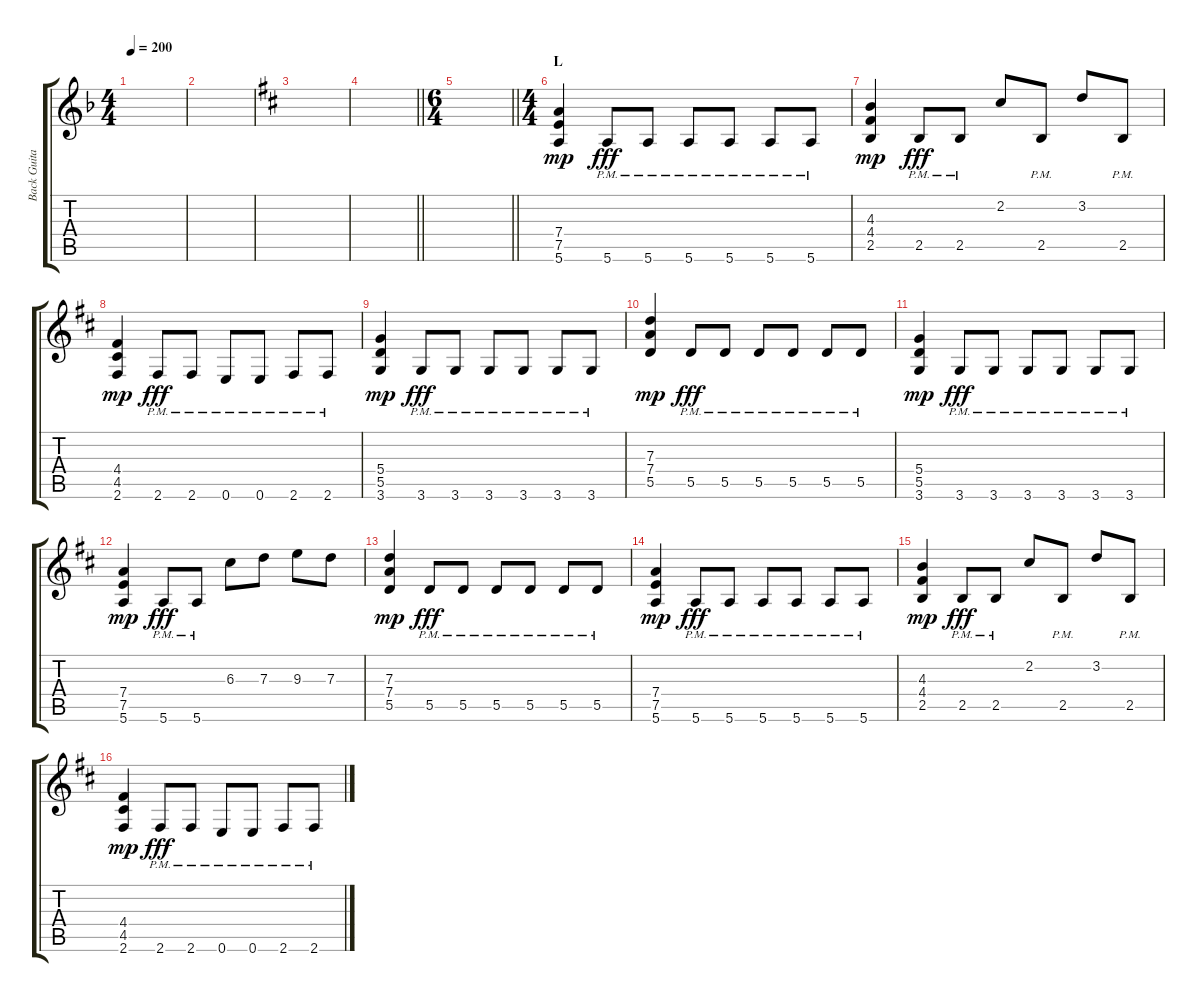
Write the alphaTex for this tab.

\track ("Back Guitar(Left ch.)" "Back Guita") {instrument distortionguitar}
\staff {score tabs}
\tuning (E4 B3 G3 D3 A2 E2) {hide}
\ts (4 4)
\tempo 200
\clef g2
\ks dminor
|
|
\ks d
|
\barLineRight lightlight
|
\ts (6 4)
\barLineRight lightlight
|
\ts (4 4)
\section ("" "L")
(7.4 7.5 5.6).4{txt "" dy mp instrument distortionguitar} 5.6{pm}.8{dy fff} 5.6{pm}.8 5.6{pm}.8 5.6{pm}.8 5.6{pm}.8 5.6{pm}.8 |
(4.3 4.4 2.5).4{dy mp} 2.5{pm}.8{dy fff} 2.5{pm}.8 2.2.8 2.5{pm}.8 3.2.8 2.5{pm}.8 |
(4.4 4.5 2.6).4{dy mp} 2.6{pm}.8{dy fff} 2.6{pm}.8 0.6{pm}.8 0.6{pm}.8 2.6{pm}.8 2.6{pm}.8 |
(5.4 5.5 3.6).4{dy mp} 3.6{pm}.8{dy fff} 3.6{pm}.8 3.6{pm}.8 3.6{pm}.8 3.6{pm}.8 3.6{pm}.8 |
(7.3 7.4 5.5).4{dy mp} 5.5{pm}.8{dy fff} 5.5{pm}.8 5.5{pm}.8 5.5{pm}.8 5.5{pm}.8 5.5{pm}.8 |
(5.4 5.5 3.6).4{dy mp} 3.6{pm}.8{dy fff} 3.6{pm}.8 3.6{pm}.8 3.6{pm}.8 3.6{pm}.8 3.6{pm}.8 |
(7.4 7.5 5.6).4{dy mp} 5.6{pm}.8{dy fff} 5.6{pm}.8 6.3.8 7.3.8 9.3.8 7.3.8 |
(7.3 7.4 5.5).4{dy mp} 5.5{pm}.8{dy fff} 5.5{pm}.8 5.5{pm}.8 5.5{pm}.8 5.5{pm}.8 5.5{pm}.8 |
(7.4 7.5 5.6).4{dy mp} 5.6{pm}.8{dy fff} 5.6{pm}.8 5.6{pm}.8 5.6{pm}.8 5.6{pm}.8 5.6{pm}.8 |
(4.3 4.4 2.5).4{dy mp} 2.5{pm}.8{dy fff} 2.5{pm}.8 2.2.8 2.5{pm}.8 3.2.8 2.5{pm}.8 |
(4.4 4.5 2.6).4{dy mp} 2.6{pm}.8{dy fff} 2.6{pm}.8 0.6{pm}.8 0.6{pm}.8 2.6{pm}.8 2.6{pm}.8
